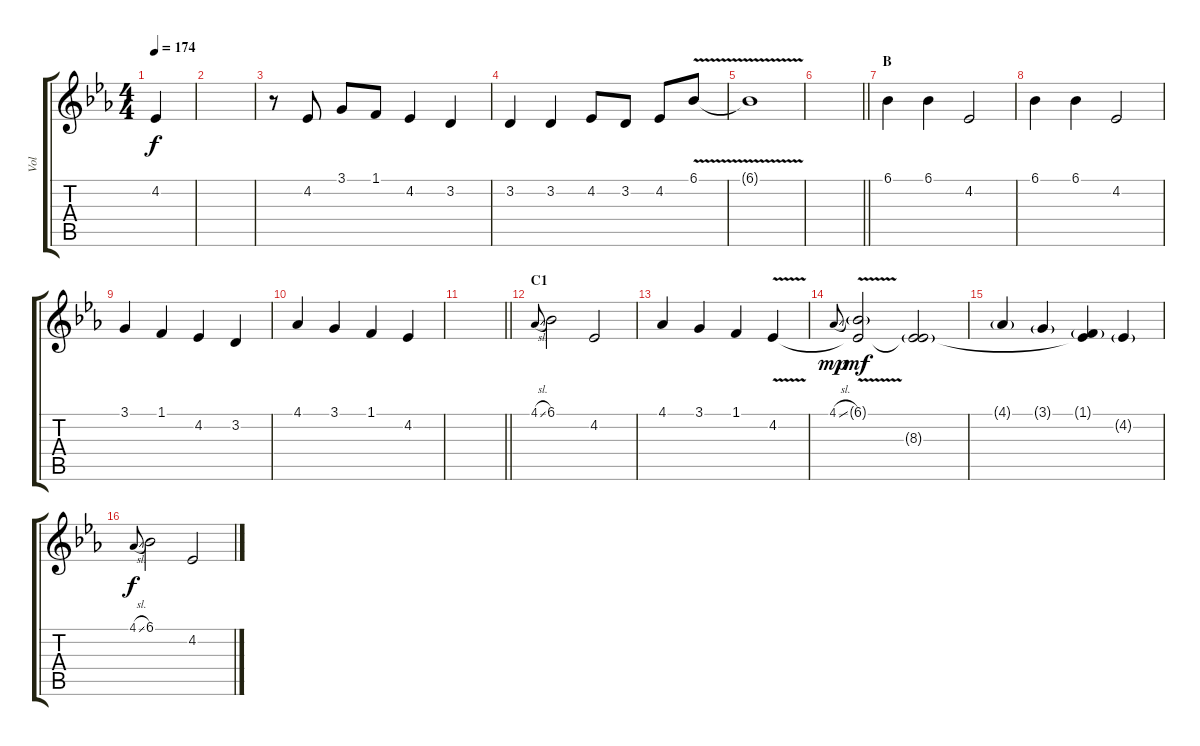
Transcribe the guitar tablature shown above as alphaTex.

\track ("Vol" "Vol") {instrument oboe}
\staff {score tabs}
\tuning (E4 B3 G3 D3 A2 E2) {hide}
\ts (4 4)
\tempo 174
\clef g2
\ks eb
4.2{t}.4{dy f} |
|
r.8 4.2.8 3.1.8 1.1.8 4.2.4 3.2.4 |
3.2.4 3.2.4 4.2.8 3.2.8 4.2.8 6.1{v}.8 |
6.1{t}.1 |
\barLineRight lightlight
|
\section ("" "B")
6.1.4 6.1.4 4.2.2 |
6.1.4 6.1.4 4.2.2 |
3.1.4 1.1.4 4.2.4 3.2.4 |
4.1.4 3.1.4 1.1.4 4.2.4 |
\barLineRight lightlight
|
\section ("" "C1")
4.1{sl}.8{gr onbeat} 6.1.2 4.2.2 |
4.1.4 3.1.4 1.1.4 4.2{v}.4 |
4.1{sl}.8{gr onbeat dy mp} (6.1{g} 4.2{t}).2{dy mf} (4.2{t} 8.3{g}).2 |
4.1{g}.4 3.1{g}.4 (1.1{g} 4.2{t}).4 4.2{g}.4 |
4.1{sl}.8{gr onbeat dy f} 6.1.2 4.2.2
